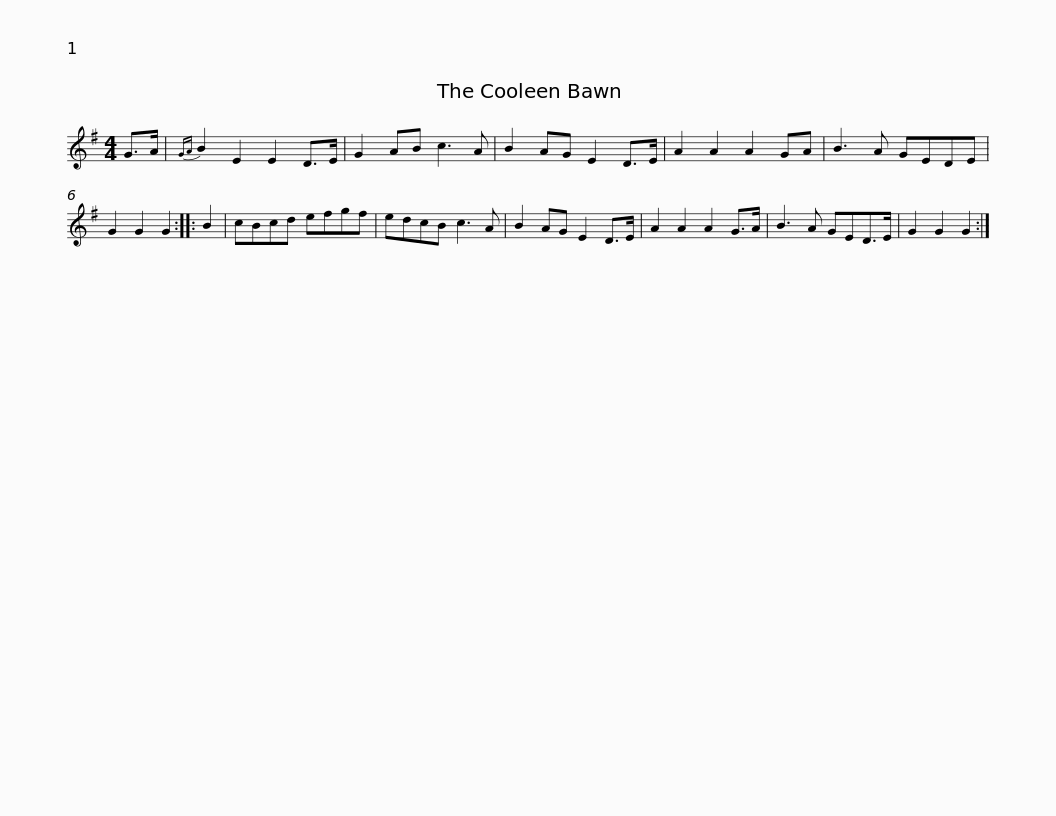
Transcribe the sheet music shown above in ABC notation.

X:1
L:1/8
M:4/4
I:linebreak $
K:Emin
V:1 treble
V:1
 G>A |{GA} B2 E2 E2 D>E | G2 AB c3 A | B2 AG E2 D>E | A2 A2 A2 GA | %5
 B3 A GEDE | G2 G2 G2 :: B2 |$ cBcd efgf | edcB c3 A | %10
 B2 AG E2 D>E | A2 A2 A2 G>A | B3 A GED>E | G2 G2 G2 :| %14
